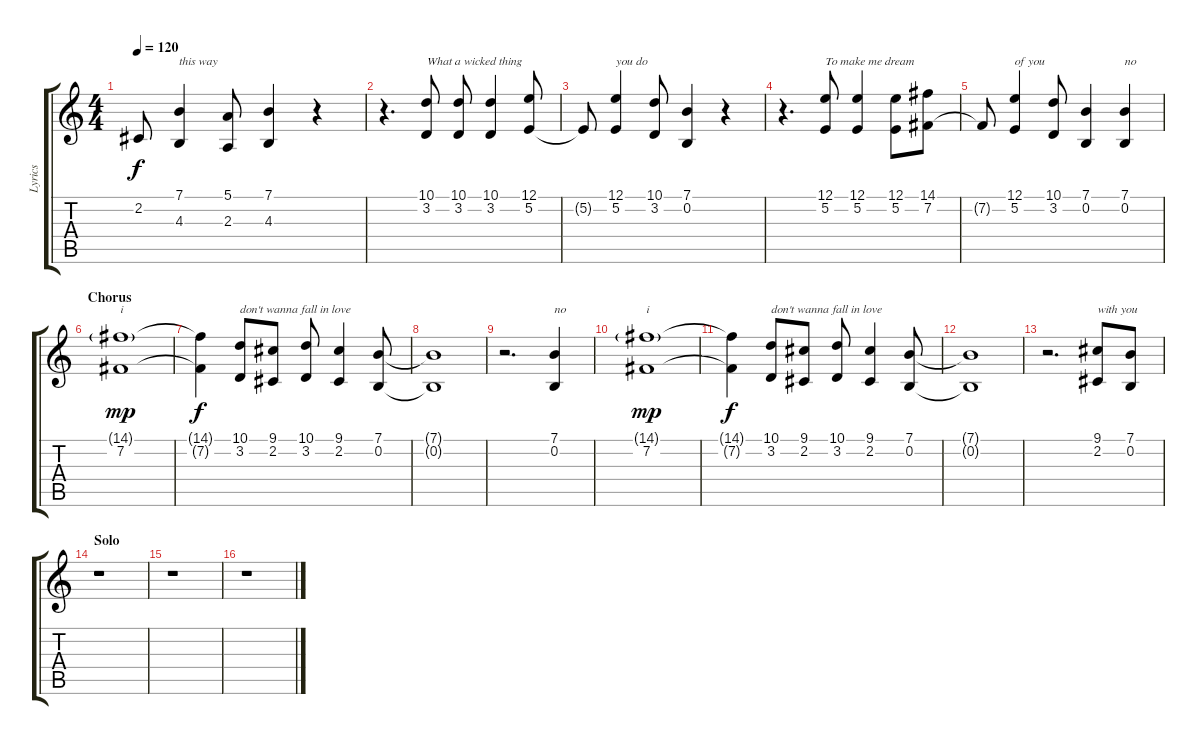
\track ("Lyrics" "Lyrics") {instrument choiraahs}
\staff {score tabs}
\tuning (E4 B3 G3 D3 A2 E2) {hide}
\ts (4 4)
\tempo 120
\clef g2
\ks c
2.2{t}.8{dy f} (7.1 4.3).4{txt "this way"} (5.1 2.3).8 (7.1 4.3).4 r.4 |
r.4{d} (10.1 3.2).8{txt "What a wicked thing"} (10.1 3.2).8 (10.1 3.2).4 (12.1 5.2).8 |
5.2{t}.8 (12.1 5.2).4{txt "you do"} (10.1 3.2).8 (7.1 0.2).4 r.4 |
r.4{d} (12.1 5.2).8{txt "To make me dream"} (12.1 5.2).4 (12.1 5.2).8 (14.1 7.2).8 |
7.2{t}.8 (12.1 5.2).4{txt "of you"} (10.1 3.2).8 (7.1 0.2).4 (7.1 0.2).4{txt "no"} |
\section ("" "Chorus")
(14.1{g} 7.2).1{txt "i" dy mp} |
(14.1{t} 7.2{t}).4{dy f} (10.1 3.2).8{txt "don't wanna fall in love"} (9.1 2.2).8 (10.1 3.2).8 (9.1 2.2).4 (7.1 0.2).8 |
(7.1{t} 0.2{t}).1 |
r.2{d} (7.1 0.2).4{txt "no"} |
(14.1{g} 7.2).1{txt "i" dy mp} |
(14.1{t} 7.2{t}).4{dy f} (10.1 3.2).8{txt "don't wanna fall in love"} (9.1 2.2).8 (10.1 3.2).8 (9.1 2.2).4 (7.1 0.2).8 |
(7.1{t} 0.2{t}).1 |
r.2{d} (9.1 2.2).8{txt "with you"} (7.1 0.2).8 |
\section ("" "Solo")
r.1 |
r.1 |
r.1
